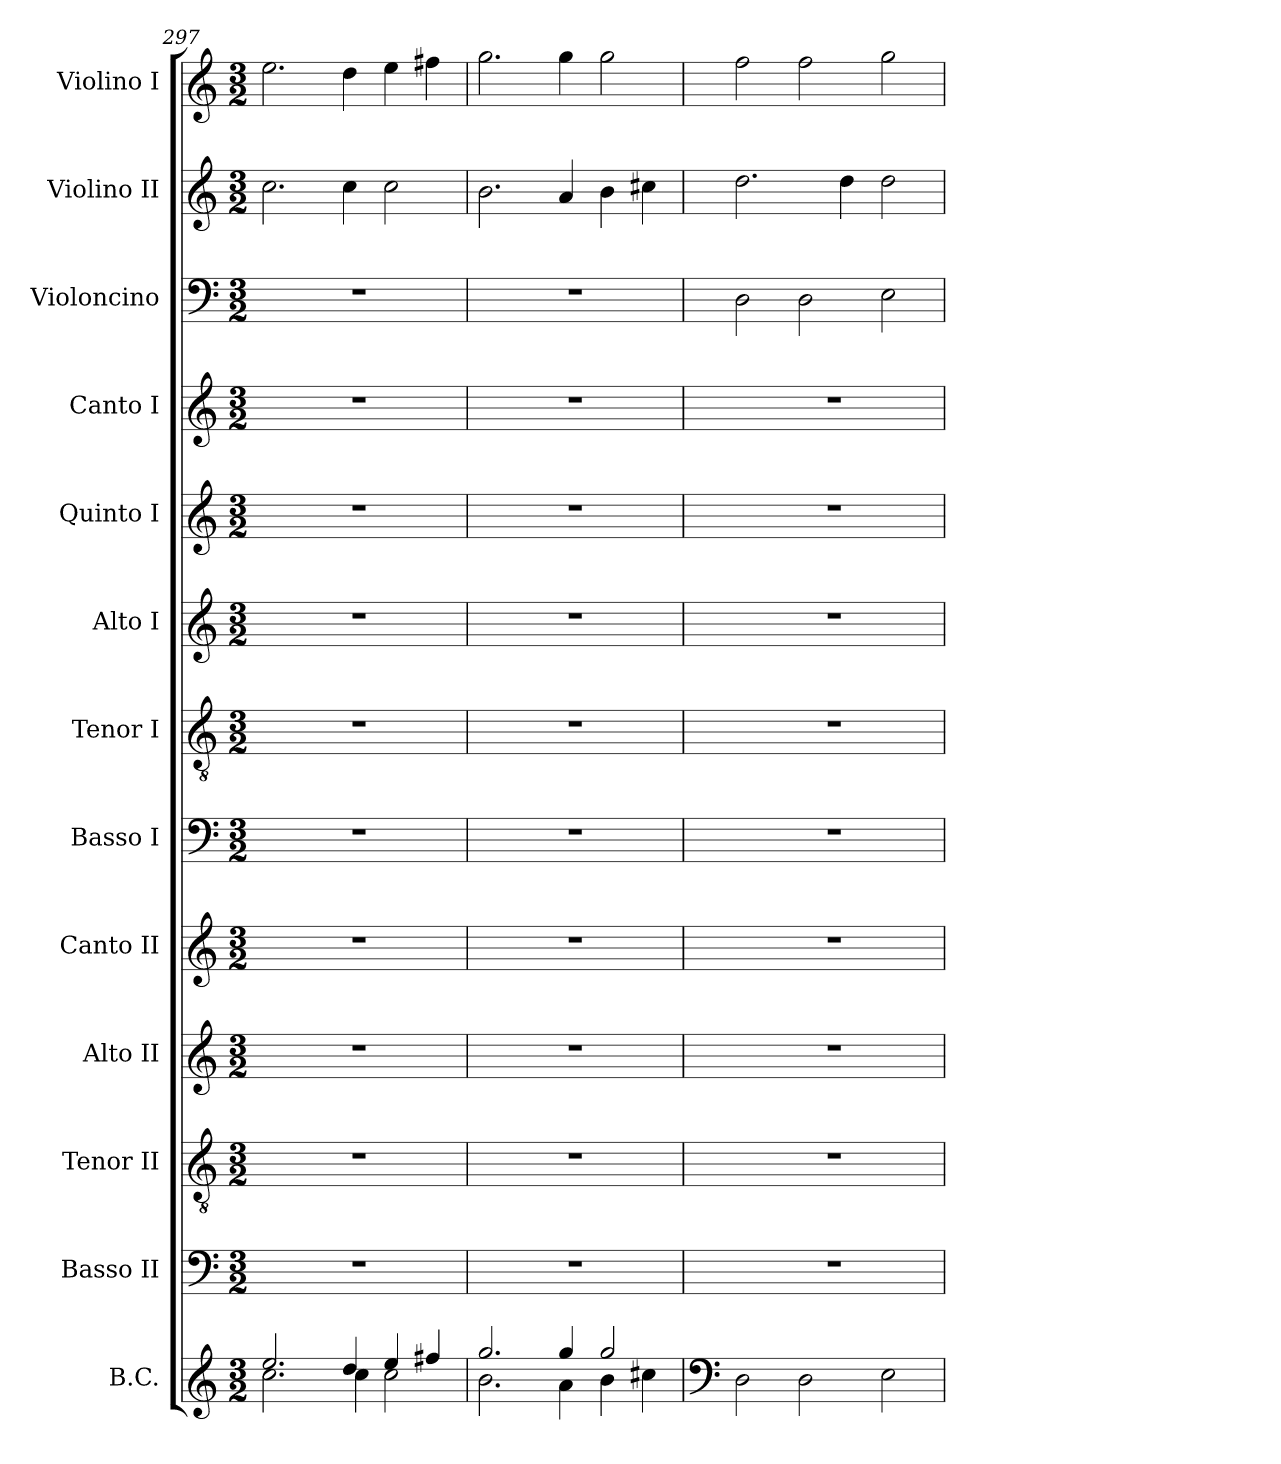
**kern	**kern	**kern	**kern	**kern	**kern	**kern	**kern	**kern	**kern	**kern	**kern	**kern
*part13	*part12	*part11	*part10	*part9	*part8	*part7	*part6	*part5	*part4	*part3	*part2	*part1
*staff13	*staff12	*staff11	*staff10	*staff9	*staff8	*staff7	*staff6	*staff5	*staff4	*staff3	*staff2	*staff1
*I"B.C.	*I"Basso II	*I"Tenor II	*I"Alto II	*I"Canto II	*I"Basso I	*I"Tenor I	*I"Alto I	*I"Quinto I	*I"Canto I	*I"Violoncino	*I"Violino II	*I"Violino I
*I'BC	*I'B 2	*I'T 2	*I'A 2	*I'C 2	*I'B 1	*I'T 1	*I'A 1	*I'Q 1	*I'C 1	*	*I'Vln. II	*I'Vln. I
*clefG2	*clefF4	*clefGv2	*clefG2	*clefG2	*clefF4	*clefGv2	*clefG2	*clefG2	*clefG2	*clefF4	*clefG2	*clefG2
*k[]	*k[]	*k[]	*k[]	*k[]	*k[]	*k[]	*k[]	*k[]	*k[]	*k[]	*k[]	*k[]
*C:	*C:	*C:	*C:	*C:	*C:	*C:	*C:	*C:	*C:	*C:	*C:	*C:
*M3/2	*M3/2	*M3/2	*M3/2	*M3/2	*M3/2	*M3/2	*M3/2	*M3/2	*M3/2	*M3/2	*M3/2	*M3/2
=297	=297	=297	=297	=297	=297	=297	=297	=297	=297	=297	=297	=297
*^	*	*	*	*	*	*	*	*	*	*	*	*
2.ee/	2.cc\	1.r	1.r	1.r	1.r	1.r	1.r	1.r	1.r	1.r	1.r	2.cc\	2.ee\
4dd/	4cc\	.	.	.	.	.	.	.	.	.	.	4cc\	4dd\
4ee/	2cc\	.	.	.	.	.	.	.	.	.	.	2cc\	4ee\
4ff#X/	.	.	.	.	.	.	.	.	.	.	.	.	4ff#X\
=298	=298	=298	=298	=298	=298	=298	=298	=298	=298	=298	=298	=298	=298
2.gg/	2.b\	1.r	1.r	1.r	1.r	1.r	1.r	1.r	1.r	1.r	1.r	2.b\	2.gg\
4gg/	4a\	.	.	.	.	.	.	.	.	.	.	4a/	4gg\
2gg/	4b\	.	.	.	.	.	.	.	.	.	.	4b\	2gg\
.	4cc#X\	.	.	.	.	.	.	.	.	.	.	4cc#X\	.
*v	*v	*	*	*	*	*	*	*	*	*	*	*	*
!!LO:PB:g=z
=299	=299	=299	=299	=299	=299	=299	=299	=299	=299	=299	=299	=299
*clefF4	*	*	*	*	*	*	*	*	*	*	*	*
2D\	1.r	1.r	1.r	1.r	1.r	1.r	1.r	1.r	1.r	2D\	2.dd\	2ff\
2D\	.	.	.	.	.	.	.	.	.	2D\	.	2ff\
.	.	.	.	.	.	.	.	.	.	.	4dd\	.
2E\	.	.	.	.	.	.	.	.	.	2E\	2dd\	2gg\
=	=	=	=	=	=	=	=	=	=	=	=	=
*-	*-	*-	*-	*-	*-	*-	*-	*-	*-	*-	*-	*-
